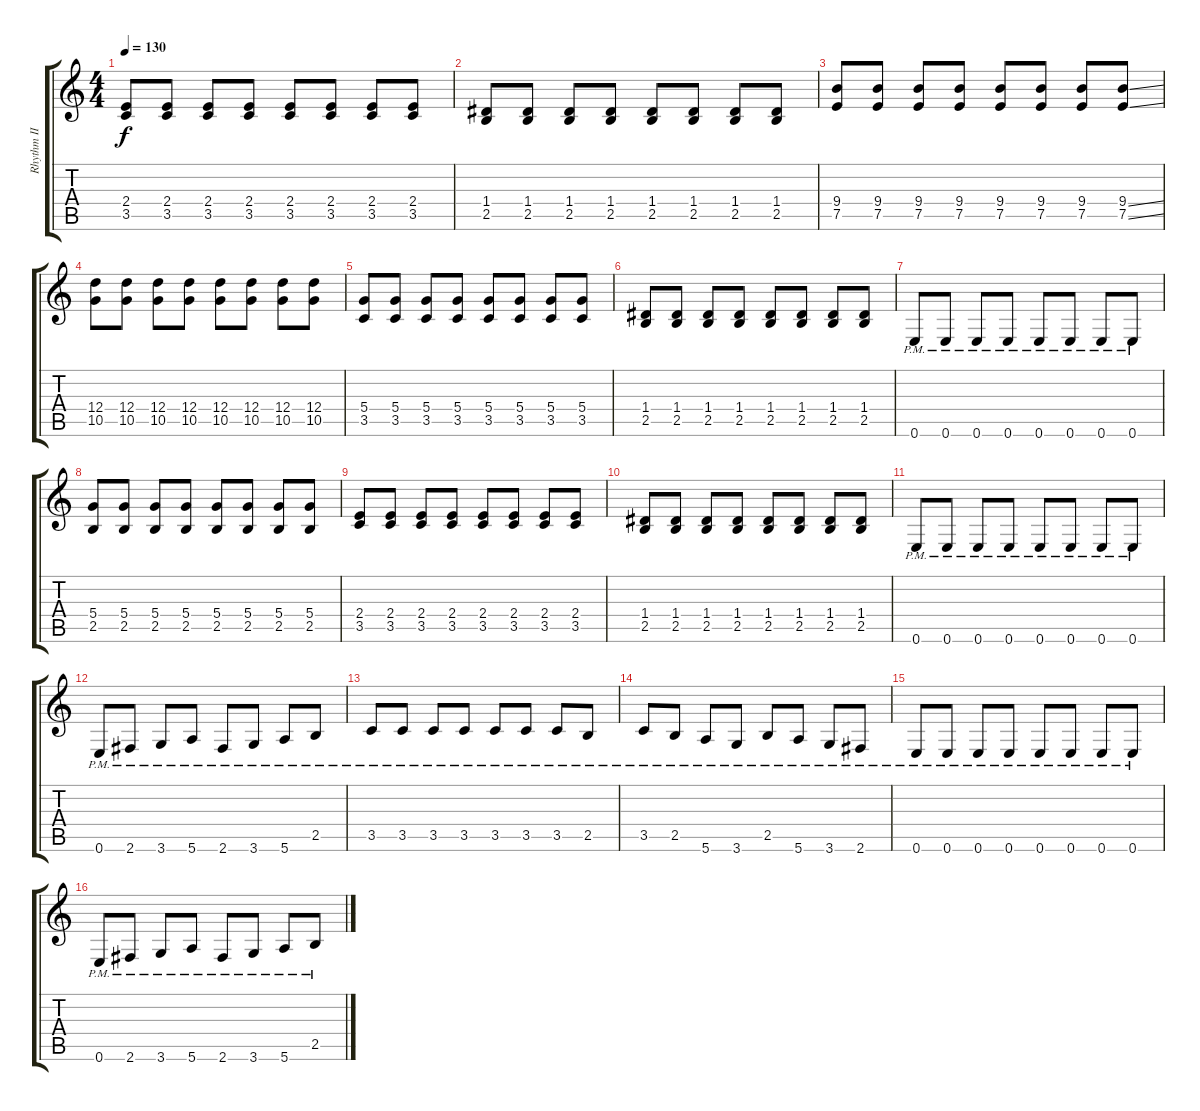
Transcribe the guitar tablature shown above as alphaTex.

\track ("Rhythm II" "Rhythm II") {instrument distortionguitar}
\staff {score tabs}
\tuning (E4 B3 G3 D3 A2 E2) {hide}
\ts (4 4)
\tempo 130
\clef g2
\ks c
(2.4 3.5).8{dy f} (2.4 3.5).8 (2.4 3.5).8 (2.4 3.5).8 (2.4 3.5).8 (2.4 3.5).8 (2.4 3.5).8 (2.4 3.5).8 |
(1.4 2.5).8 (1.4 2.5).8 (1.4 2.5).8 (1.4 2.5).8 (1.4 2.5).8 (1.4 2.5).8 (1.4 2.5).8 (1.4 2.5).8 |
(9.4 7.5).8 (9.4 7.5).8 (9.4 7.5).8 (9.4 7.5).8 (9.4 7.5).8 (9.4 7.5).8 (9.4 7.5).8 (9.4{ss} 7.5{ss}).8 |
(12.4 10.5).8 (12.4 10.5).8 (12.4 10.5).8 (12.4 10.5).8 (12.4 10.5).8 (12.4 10.5).8 (12.4 10.5).8 (12.4 10.5).8 |
(5.4 3.5).8 (5.4 3.5).8 (5.4 3.5).8 (5.4 3.5).8 (5.4 3.5).8 (5.4 3.5).8 (5.4 3.5).8 (5.4 3.5).8 |
(1.4 2.5).8 (1.4 2.5).8 (1.4 2.5).8 (1.4 2.5).8 (1.4 2.5).8 (1.4 2.5).8 (1.4 2.5).8 (1.4 2.5).8 |
0.6{pm}.8 0.6{pm}.8 0.6{pm}.8 0.6{pm}.8 0.6{pm}.8 0.6{pm}.8 0.6{pm}.8 0.6{pm}.8 |
(5.4 2.5).8 (5.4 2.5).8 (5.4 2.5).8 (5.4 2.5).8 (5.4 2.5).8 (5.4 2.5).8 (5.4 2.5).8 (5.4 2.5).8 |
(2.4 3.5).8 (2.4 3.5).8 (2.4 3.5).8 (2.4 3.5).8 (2.4 3.5).8 (2.4 3.5).8 (2.4 3.5).8 (2.4 3.5).8 |
(1.4 2.5).8 (1.4 2.5).8 (1.4 2.5).8 (1.4 2.5).8 (1.4 2.5).8 (1.4 2.5).8 (1.4 2.5).8 (1.4 2.5).8 |
0.6{pm}.8 0.6{pm}.8 0.6{pm}.8 0.6{pm}.8 0.6{pm}.8 0.6{pm}.8 0.6{pm}.8 0.6{pm}.8 |
0.6{pm}.8 2.6{pm}.8 3.6{pm}.8 5.6{pm}.8 2.6{pm}.8 3.6{pm}.8 5.6{pm}.8 2.5{pm}.8 |
3.5{pm}.8 3.5{pm}.8 3.5{pm}.8 3.5{pm}.8 3.5{pm}.8 3.5{pm}.8 3.5{pm}.8 2.5{pm}.8 |
3.5{pm}.8 2.5{pm}.8 5.6{pm}.8 3.6{pm}.8 2.5{pm}.8 5.6{pm}.8 3.6{pm}.8 2.6{pm}.8 |
0.6{pm}.8 0.6{pm}.8 0.6{pm}.8 0.6{pm}.8 0.6{pm}.8 0.6{pm}.8 0.6{pm}.8 0.6{pm}.8 |
0.6{pm}.8 2.6{pm}.8 3.6{pm}.8 5.6{pm}.8 2.6{pm}.8 3.6{pm}.8 5.6{pm}.8 2.5{pm}.8
